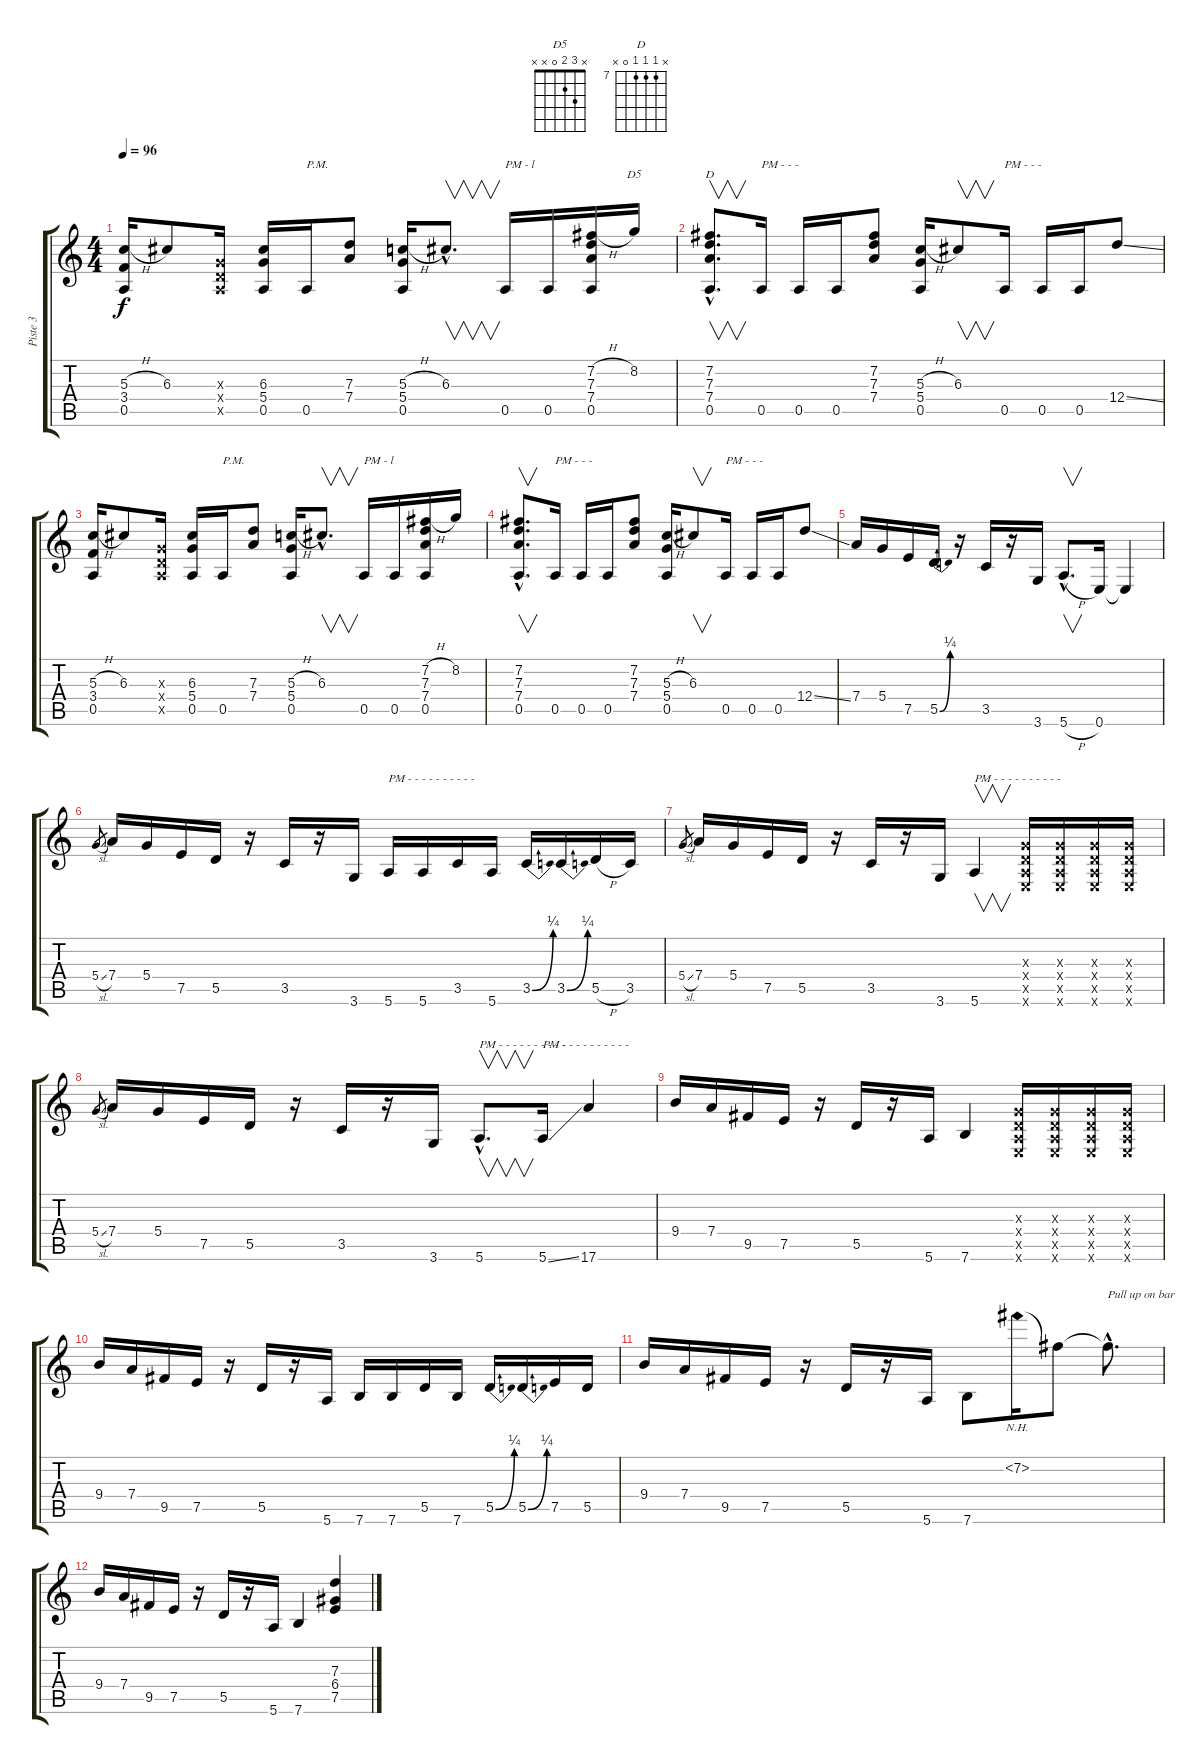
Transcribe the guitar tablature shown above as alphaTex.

\track ("Piste 3" "Piste 3") {instrument distortionguitar}
\staff {score tabs}
\tuning (E4 B3 G3 D3 A2 E2) {hide}
\chord ("D5" x 3 2 0 x x)
\chord ("D" x 7 7 7 0 x) {firstfret 7}
\ts (4 4)
\tempo 96
\clef g2
\ks c
(5.3{h} 3.4 0.5).16{dy f} 6.3.8 (0.3{x} 0.4{x} 0.5{x}).16 (6.3 5.4 0.5).16 0.5.16{txt "P.M."} (7.3 7.4).8 (5.3{h} 5.4 0.5).16 6.3{hac}.8{v d} 0.5.16{txt "PM - l"} 0.5.16 (7.2{h} 7.3 7.4 0.5).16 8.2.16{ch "D5"} |
(7.2{hac} 7.3{hac} 7.4{hac} 0.5{hac}).8{v d ch "D"} 0.5.16{txt "PM - - - "} 0.5.16 0.5.16 (7.2 7.3 7.4).8 (5.3{h} 5.4 0.5).16 6.3.8{v} 0.5.16{txt "PM - - - "} 0.5.16 0.5.16 12.4{ss}.8 |
(5.3{h} 3.4 0.5).16 6.3.8 (0.3{x} 0.4{x} 0.5{x}).16 (6.3 5.4 0.5).16 0.5.16{txt "P.M."} (7.3 7.4).8 (5.3{h} 5.4 0.5).16 6.3{hac}.8{v d} 0.5.16{txt "PM - l"} 0.5.16 (7.2{h} 7.3 7.4 0.5).16 8.2.16 |
(7.2{hac} 7.3{hac} 7.4{hac} 0.5{hac}).8{v d} 0.5.16{txt "PM - - - "} 0.5.16 0.5.16 (7.2 7.3 7.4).8 (5.3{h} 5.4 0.5).16 6.3.8{v} 0.5.16{txt "PM - - - "} 0.5.16 0.5.16 12.4{ss}.8 |
7.4.16 5.4.16 7.5.16 5.5{be (bend 0 0 60 1)}.16 r.16 3.5.16 r.16 3.6.16 5.6{h hac}.8{v d} 0.6.16 0.6{t}.4 |
5.4{sl}.8{gr} 7.4.16 5.4.16 7.5.16 5.5.16 r.16 3.5.16 r.16 3.6.16 5.6.16{txt "PM - - - - - - - - - -"} 5.6.16 3.5.16 5.6.16 3.5{be (bend 0 0 60 1)}.16 3.5{be (bend 0 0 60 1)}.16 5.5{h}.16 3.5.16 |
5.4{sl}.8{gr} 7.4.16 5.4.16 7.5.16 5.5.16 r.16 3.5.16 r.16 3.6.16 5.6.4{v txt "PM - - - - - - - - - -"} (0.3{x} 0.4{x} 0.5{x} 0.6{x}).16 (0.3{x} 0.4{x} 0.5{x} 0.6{x}).16 (0.3{x} 0.4{x} 0.5{x} 0.6{x}).16 (0.3{x} 0.4{x} 0.5{x} 0.6{x}).16 |
5.4{sl}.8{gr} 7.4.16 5.4.16 7.5.16 5.5.16 r.16 3.5.16 r.16 3.6.16 5.6{hac}.8{v d txt "PM - - - - - - - - - -"} 5.6{ss}.16{txt "PM - - - - - - - - - -"} 17.6.4 |
9.4.16 7.4.16 9.5.16 7.5.16 r.16 5.5.16 r.16 5.6.16 7.6.4 (0.3{x} 0.4{x} 0.5{x} 0.6{x}).16 (0.3{x} 0.4{x} 0.5{x} 0.6{x}).16 (0.3{x} 0.4{x} 0.5{x} 0.6{x}).16 (0.3{x} 0.4{x} 0.5{x} 0.6{x}).16 |
9.4.16 7.4.16 9.5.16 7.5.16 r.16 5.5.16 r.16 5.6.16 7.6.16 7.6.16 5.5.16 7.6.16 5.5{be (bend 0 0 60 1)}.16 5.5{be (bend 0 0 60 1)}.16 7.5.16 5.5.16 |
9.4.16 7.4.16 9.5.16 7.5.16 r.16 5.5.16 r.16 5.6.16 7.6.8 7.2{nh}.16 7.2{t}.8 7.2{hac t}.8{d txt "Pull up on bar"} |
9.4.16 7.4.16 9.5.16 7.5.16 r.16 5.5.16 r.16 5.6.16 7.6.4 (7.3 6.4 7.5).4
